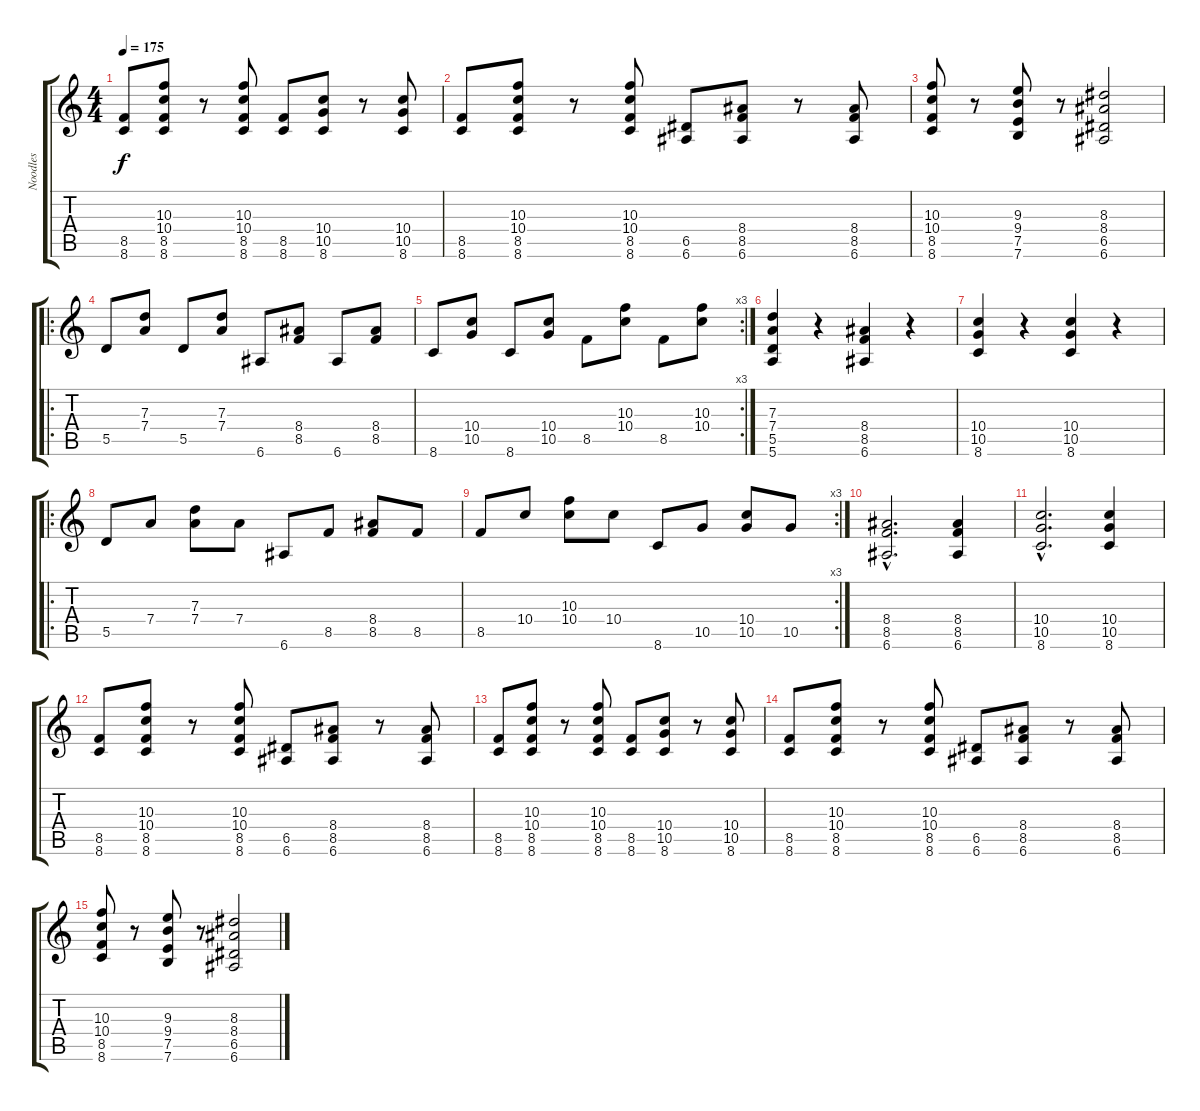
\track ("Noodles" "Noodles") {instrument electricguitarclean}
\staff {score tabs}
\tuning (E4 B3 G3 D3 A2 E2) {hide}
\ts (4 4)
\tempo 175
\clef g2
\ks c
(8.5 8.6).8{dy f} (10.3 10.4 8.5 8.6).8 r.8 (10.3 10.4 8.5 8.6).8 (8.5 8.6).8 (10.4 10.5 8.6).8 r.8 (10.4 10.5 8.6).8 |
(8.5 8.6).8 (10.3 10.4 8.5 8.6).8 r.8 (10.3 10.4 8.5 8.6).8 (6.5 6.6).8 (8.4 8.5 6.6).8 r.8 (8.4 8.5 6.6).8 |
(10.3 10.4 8.5 8.6).8 r.8 (9.3 9.4 7.5 7.6).8 r.8 (8.3 8.4 6.5 6.6).2 |
\ro
5.5.8 (7.3 7.4).8 5.5.8 (7.3 7.4).8 6.6.8 (8.4 8.5).8 6.6.8 (8.4 8.5).8 |
\rc 3
8.6.8 (10.4 10.5).8 8.6.8 (10.4 10.5).8 8.5.8 (10.3 10.4).8 8.5.8 (10.3 10.4).8 |
(7.3 7.4 5.5 5.6).4 r.4 (8.4 8.5 6.6).4 r.4 |
(10.4 10.5 8.6).4 r.4 (10.4 10.5 8.6).4 r.4 |
\ro
5.5.8 7.4.8 (7.3 7.4).8 7.4.8 6.6.8 8.5.8 (8.4 8.5).8 8.5.8 |
\rc 3
8.5.8 10.4.8 (10.3 10.4).8 10.4.8 8.6.8 10.5.8 (10.4 10.5).8 10.5.8 |
(8.4{hac} 8.5{hac} 6.6{hac}).2{d} (8.4 8.5 6.6).4 |
(10.4{hac} 10.5{hac} 8.6{hac}).2{d} (10.4 10.5 8.6).4 |
(8.5 8.6).8 (10.3 10.4 8.5 8.6).8 r.8 (10.3 10.4 8.5 8.6).8 (6.5 6.6).8 (8.4 8.5 6.6).8 r.8 (8.4 8.5 6.6).8 |
(8.5 8.6).8 (10.3 10.4 8.5 8.6).8 r.8 (10.3 10.4 8.5 8.6).8 (8.5 8.6).8 (10.4 10.5 8.6).8 r.8 (10.4 10.5 8.6).8 |
(8.5 8.6).8 (10.3 10.4 8.5 8.6).8 r.8 (10.3 10.4 8.5 8.6).8 (6.5 6.6).8 (8.4 8.5 6.6).8 r.8 (8.4 8.5 6.6).8 |
(10.3 10.4 8.5 8.6).8 r.8 (9.3 9.4 7.5 7.6).8 r.8 (8.3 8.4 6.5 6.6).2
